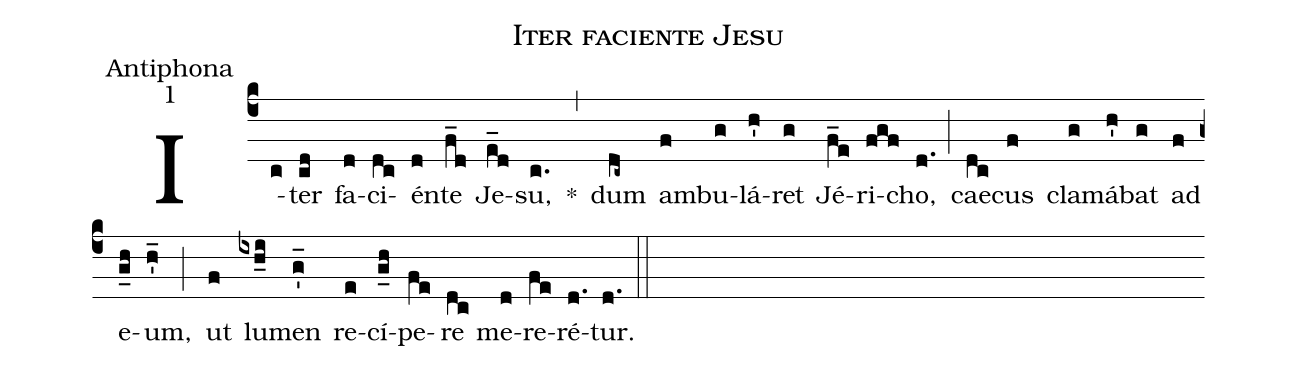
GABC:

name:Iter faciente Jesu;
office-part:Antiphona;
mode:1;
%%
(c4) I(c)ter(cd) fa(d)ci(dc)én(d)te(f_d) Je(e_d)su,(c.) *(,) dum(dc~) am(f)bu(g)lá(h')ret(g) Jé(f_e)ri(fgf)cho,(d.) (;) cae(dc)cus(f) cla(g)má(h')bat(g) ad(f) e(g_h)um,(h'_) (;) ut(f) lu(ixh_i)men(g'_) re(e)cí(g_h)pe(fe)re(dc) me(d)re(fe)ré(d.)tur.(d.) (::)
